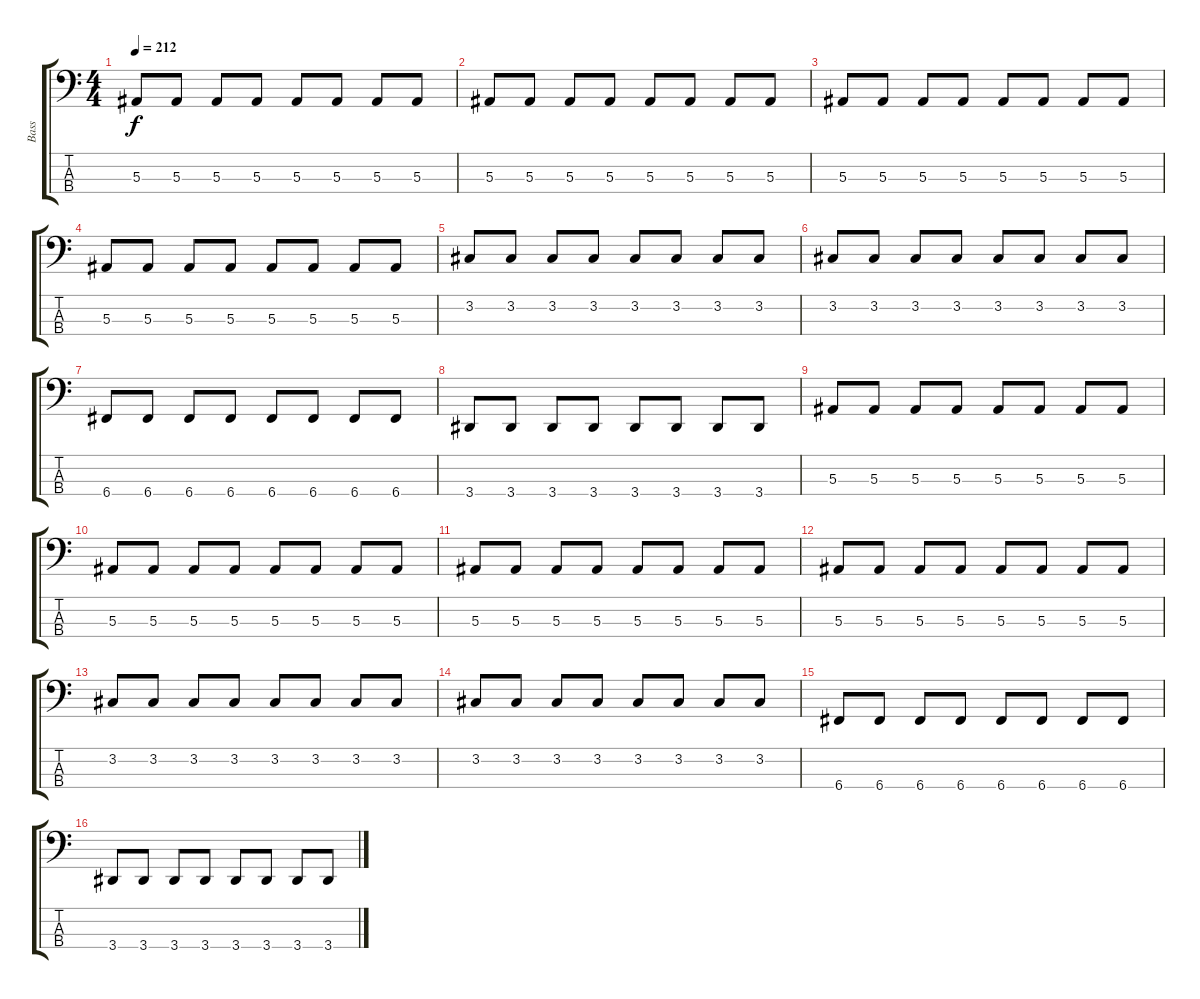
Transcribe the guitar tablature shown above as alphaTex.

\track ("Bass" "Bass") {instrument electricbasspick}
\staff {score tabs}
\tuning (Eb2 Bb1 F1 C1) {hide}
\ts (4 4)
\tempo 212
\clef f4
\ks c
5.3.8{dy f} 5.3.8 5.3.8 5.3.8 5.3.8 5.3.8 5.3.8 5.3.8 |
5.3.8 5.3.8 5.3.8 5.3.8 5.3.8 5.3.8 5.3.8 5.3.8 |
5.3.8 5.3.8 5.3.8 5.3.8 5.3.8 5.3.8 5.3.8 5.3.8 |
5.3.8 5.3.8 5.3.8 5.3.8 5.3.8 5.3.8 5.3.8 5.3.8 |
3.2.8 3.2.8 3.2.8 3.2.8 3.2.8 3.2.8 3.2.8 3.2.8 |
3.2.8 3.2.8 3.2.8 3.2.8 3.2.8 3.2.8 3.2.8 3.2.8 |
6.4.8 6.4.8 6.4.8 6.4.8 6.4.8 6.4.8 6.4.8 6.4.8 |
3.4.8 3.4.8 3.4.8 3.4.8 3.4.8 3.4.8 3.4.8 3.4.8 |
5.3.8 5.3.8 5.3.8 5.3.8 5.3.8 5.3.8 5.3.8 5.3.8 |
5.3.8 5.3.8 5.3.8 5.3.8 5.3.8 5.3.8 5.3.8 5.3.8 |
5.3.8 5.3.8 5.3.8 5.3.8 5.3.8 5.3.8 5.3.8 5.3.8 |
5.3.8 5.3.8 5.3.8 5.3.8 5.3.8 5.3.8 5.3.8 5.3.8 |
3.2.8 3.2.8 3.2.8 3.2.8 3.2.8 3.2.8 3.2.8 3.2.8 |
3.2.8 3.2.8 3.2.8 3.2.8 3.2.8 3.2.8 3.2.8 3.2.8 |
6.4.8 6.4.8 6.4.8 6.4.8 6.4.8 6.4.8 6.4.8 6.4.8 |
3.4.8 3.4.8 3.4.8 3.4.8 3.4.8 3.4.8 3.4.8 3.4.8
